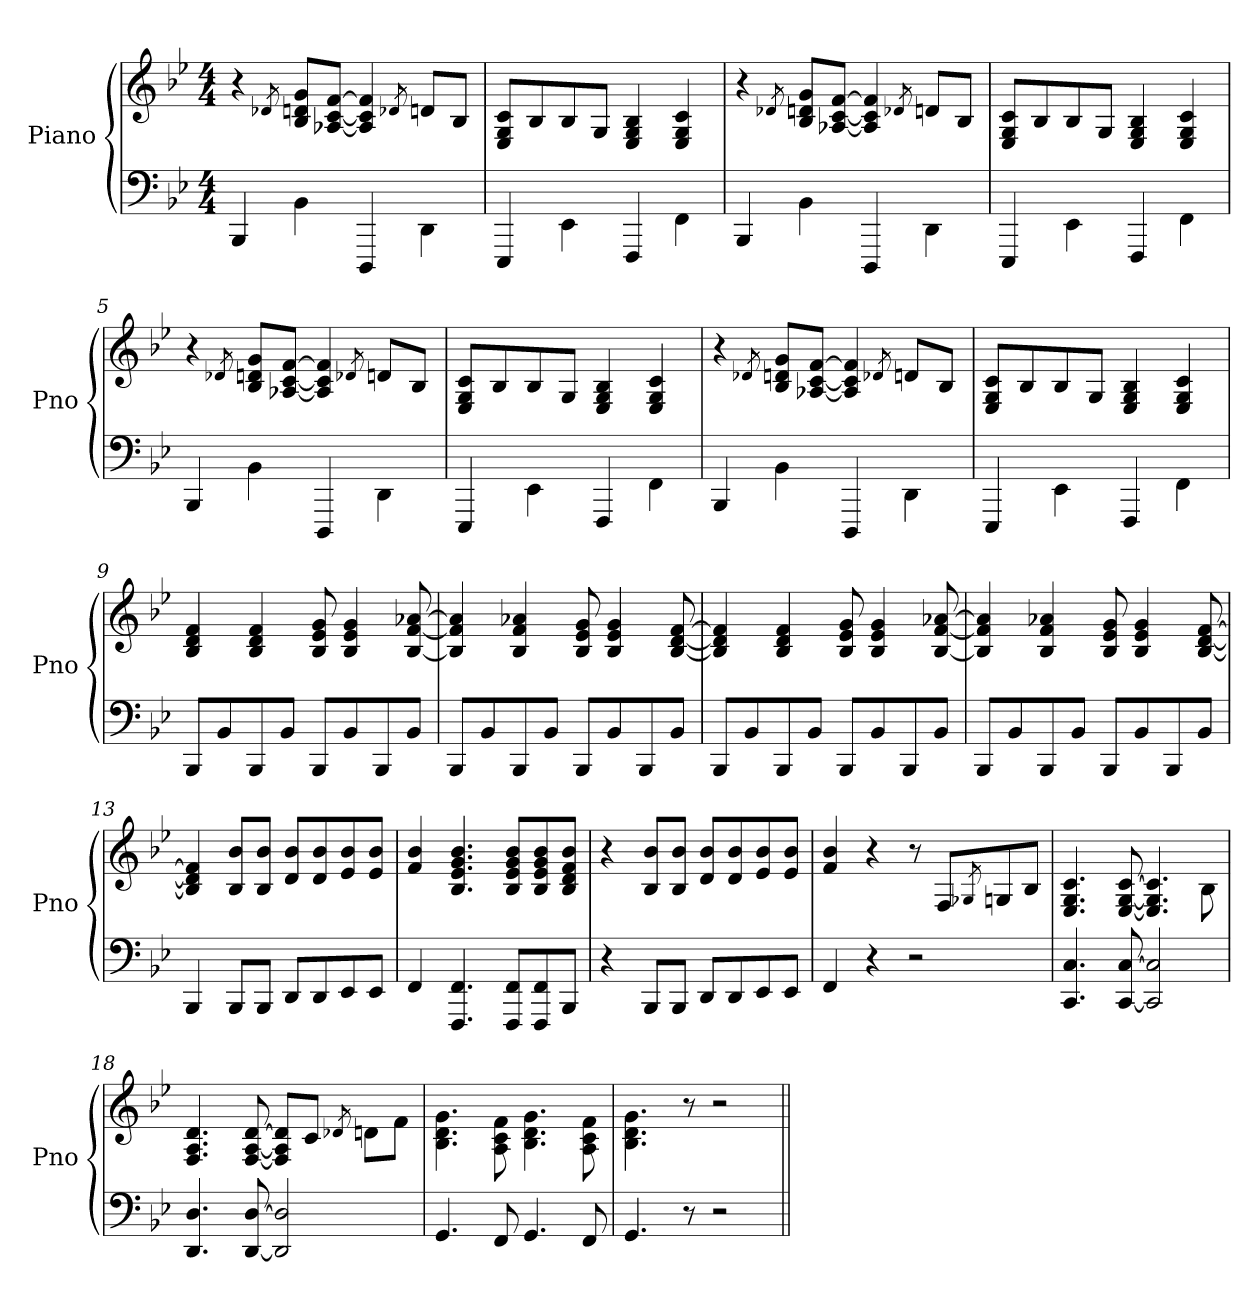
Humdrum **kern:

**kern	**kern
*part1	*part1
*staff2	*staff1
*I"Piano	*
*I'Pno	*
*clefF4	*clefG2
*k[b-e-]	*k[b-e-]
*B-:	*B-:
*M4/4	*M4/4
=1	=1
4BBB-/	4r
.	8qd-X/
4BB-\	8B-/ 8dn/ 8g/L
.	[8A-X/ [8c/ [8f/J
4DDD/	4A-/] 4c/] 4f/]
.	8qd-X/
4DD\	8dn/L
.	8B-/J
=2	=2
4EEE-/	8E-/ 8G/ 8c/L
.	8B-/
4EE-\	8B-/
.	8G/J
4FFF/	4E-/ 4G/ 4B-/
4FF\	4E-/ 4G/ 4c/
=3	=3
4BBB-/	4r
.	8qd-X/
4BB-\	8B-/ 8dn/ 8g/L
.	[8A-X/ [8c/ [8f/J
4DDD/	4A-/] 4c/] 4f/]
.	8qd-X/
4DD\	8dn/L
.	8B-/J
=4	=4
4EEE-/	8E-/ 8G/ 8c/L
.	8B-/
4EE-\	8B-/
.	8G/J
4FFF/	4E-/ 4G/ 4B-/
4FF\	4E-/ 4G/ 4c/
!!LO:LB:g=z
=5	=5
4BBB-/	4r
.	8qd-X/
4BB-\	8B-/ 8dn/ 8g/L
.	[8A-X/ [8c/ [8f/J
4DDD/	4A-/] 4c/] 4f/]
.	8qd-X/
4DD\	8dn/L
.	8B-/J
=6	=6
4EEE-/	8E-/ 8G/ 8c/L
.	8B-/
4EE-\	8B-/
.	8G/J
4FFF/	4E-/ 4G/ 4B-/
4FF\	4E-/ 4G/ 4c/
=7	=7
4BBB-/	4r
.	8qd-X/
4BB-\	8B-/ 8dn/ 8g/L
.	[8A-X/ [8c/ [8f/J
4DDD/	4A-/] 4c/] 4f/]
.	8qd-X/
4DD\	8dn/L
.	8B-/J
=8	=8
4EEE-/	8E-/ 8G/ 8c/L
.	8B-/
4EE-\	8B-/
.	8G/J
4FFF/	4E-/ 4G/ 4B-/
4FF\	4E-/ 4G/ 4c/
!!LO:LB:g=z
=9	=9
8BBB-/L	4B-/ 4d/ 4f/
8BB-/	.
8BBB-/	4B-/ 4d/ 4f/
8BB-/J	.
8BBB-/L	8B-/ 8e-/ 8g/
8BB-/	4B-/ 4e-/ 4g/
8BBB-/	.
8BB-/J	[8B-/ [8f/ [8a-X/
=10	=10
8BBB-/L	4B-/] 4f/] 4a-/]
8BB-/	.
8BBB-/	4B-/ 4f/ 4a-X/
8BB-/J	.
8BBB-/L	8B-/ 8e-/ 8g/
8BB-/	4B-/ 4e-/ 4g/
8BBB-/	.
8BB-/J	[8B-/ [8d/ [8f/
=11	=11
8BBB-/L	4B-/] 4d/] 4f/]
8BB-/	.
8BBB-/	4B-/ 4d/ 4f/
8BB-/J	.
8BBB-/L	8B-/ 8e-/ 8g/
8BB-/	4B-/ 4e-/ 4g/
8BBB-/	.
8BB-/J	[8B-/ [8f/ [8a-X/
=12	=12
8BBB-/L	4B-/] 4f/] 4a-/]
8BB-/	.
8BBB-/	4B-/ 4f/ 4a-X/
8BB-/J	.
8BBB-/L	8B-/ 8e-/ 8g/
8BB-/	4B-/ 4e-/ 4g/
8BBB-/	.
8BB-/J	[8B-/ [8d/ [8f/
!!LO:LB:g=z
=13	=13
4BBB-/	4B-/] 4d/] 4f/]
8BBB-/L	8B-/ 8b-/L
8BBB-/J	8B-/ 8b-/J
8DD/L	8d/ 8b-/L
8DD/	8d/ 8b-/
8EE-/	8e-/ 8b-/
8EE-/J	8e-/ 8b-/J
=14	=14
4FF/	4f/ 4b-/
4.FFF/ 4.FF/	4.B-/ 4.e-/ 4.g/ 4.b-/
8FFF/ 8FF/L	8B-/ 8e-/ 8g/ 8b-/L
8FFF/ 8FF/	8B-/ 8e-/ 8g/ 8b-/
8BBB-/J	8B-/ 8d/ 8f/ 8b-/J
=15	=15
4r	4r
8BBB-/L	8B-/ 8b-/L
8BBB-/J	8B-/ 8b-/J
8DD/L	8d/ 8b-/L
8DD/	8d/ 8b-/
8EE-/	8e-/ 8b-/
8EE-/J	8e-/ 8b-/J
=16	=16
4FF/	4f/ 4b-/
4r	4r
2r	8r
.	8F/L
.	8qG-X/
.	8Gn/
.	8B-/J
!!LO:LB:g=z
=17	=17
4.CC/ 4.C/	4.E-/ 4.G/ 4.c/
[8CC/ [8C/	[8E-/ [8G/ [8c/
2CC/] 2C/]	4.E-/] 4.G/] 4.c/]
.	8B-\
=18	=18
4.DD/ 4.D/	4.F/ 4.A/ 4.d/
[8DD/ [8D/	[8F/ [8A/ [8d/
2DD/] 2D/]	8F/] 8A/] 8d/]L
.	8c/J
.	8qd-X/
.	8dn\L
.	8f\J
=19	=19
4.GG/	4.B-\ 4.d\ 4.g\
8FF/	8A\ 8c\ 8f\
4.GG/	4.B-\ 4.d\ 4.g\
8FF/	8A\ 8c\ 8f\
=20	=20
4.GG/	4.B-\ 4.d\ 4.g\
8r	8r
2r	2r
=||	=||
*-	*-
